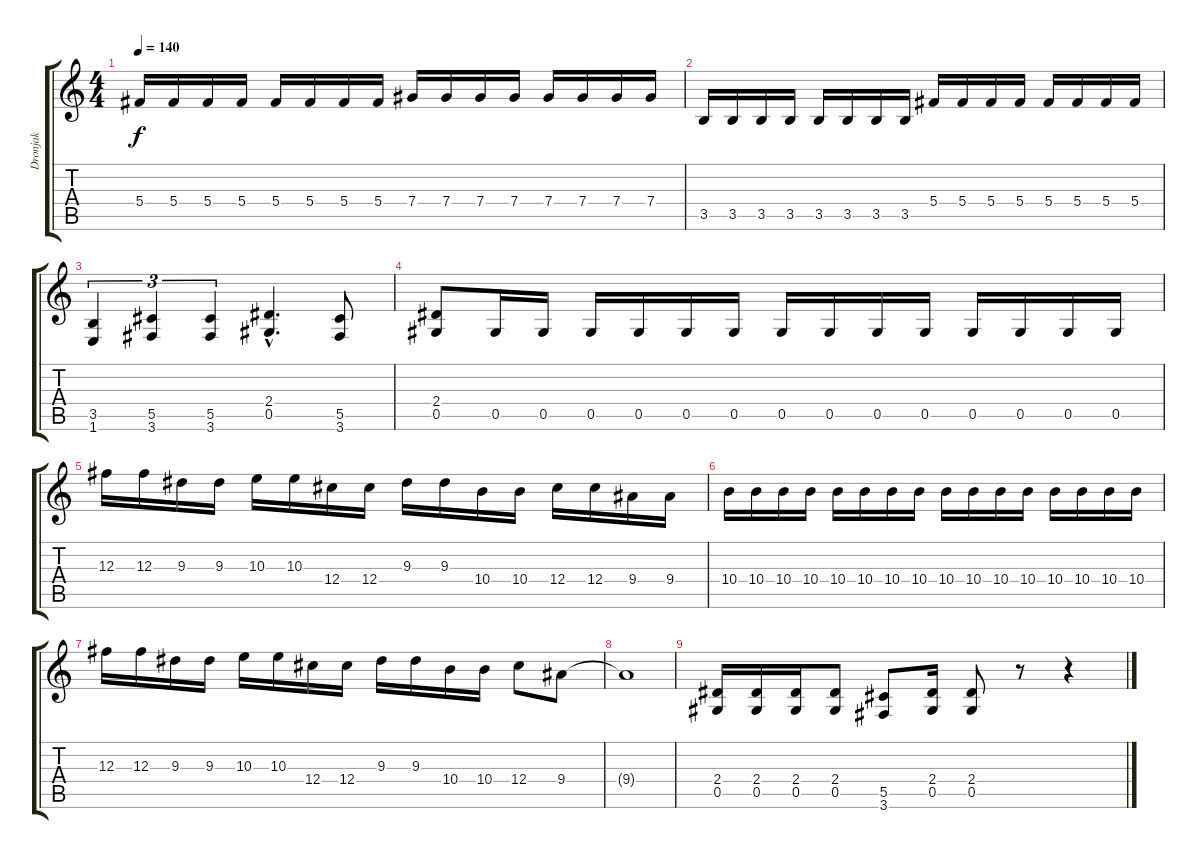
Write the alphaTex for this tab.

\track ("Dronjak" "Dronjak") {instrument distortionguitar}
\staff {score tabs}
\tuning (Eb4 Bb3 Gb3 Db3 Ab2 Eb2) {hide}
\ts (4 4)
\tempo 140
\clef g2
\ks c
5.4.16{dy f} 5.4.16 5.4.16 5.4.16 5.4.16 5.4.16 5.4.16 5.4.16 7.4.16 7.4.16 7.4.16 7.4.16 7.4.16 7.4.16 7.4.16 7.4.16 |
3.5.16 3.5.16 3.5.16 3.5.16 3.5.16 3.5.16 3.5.16 3.5.16 5.4.16 5.4.16 5.4.16 5.4.16 5.4.16 5.4.16 5.4.16 5.4.16 |
(3.5 1.6).4{tu (3 2)} (5.5 3.6).4{tu (3 2)} (5.5 3.6).4{tu (3 2)} (2.4{hac} 0.5{hac}).4{d} (5.5 3.6).8 |
(2.4 0.5).8 0.5.16 0.5.16 0.5.16 0.5.16 0.5.16 0.5.16 0.5.16 0.5.16 0.5.16 0.5.16 0.5.16 0.5.16 0.5.16 0.5.16 |
12.3.16 12.3.16 9.3.16 9.3.16 10.3.16 10.3.16 12.4.16 12.4.16 9.3.16 9.3.16 10.4.16 10.4.16 12.4.16 12.4.16 9.4.16 9.4.16 |
10.4.16 10.4.16 10.4.16 10.4.16 10.4.16 10.4.16 10.4.16 10.4.16 10.4.16 10.4.16 10.4.16 10.4.16 10.4.16 10.4.16 10.4.16 10.4.16 |
12.3.16 12.3.16 9.3.16 9.3.16 10.3.16 10.3.16 12.4.16 12.4.16 9.3.16 9.3.16 10.4.16 10.4.16 12.4.8 9.4.8 |
9.4{t}.1 |
(2.4 0.5).16 (2.4 0.5).16 (2.4 0.5).16 (2.4 0.5).8 (5.5 3.6).8 (2.4 0.5).16 (2.4 0.5).8 r.8 r.4
